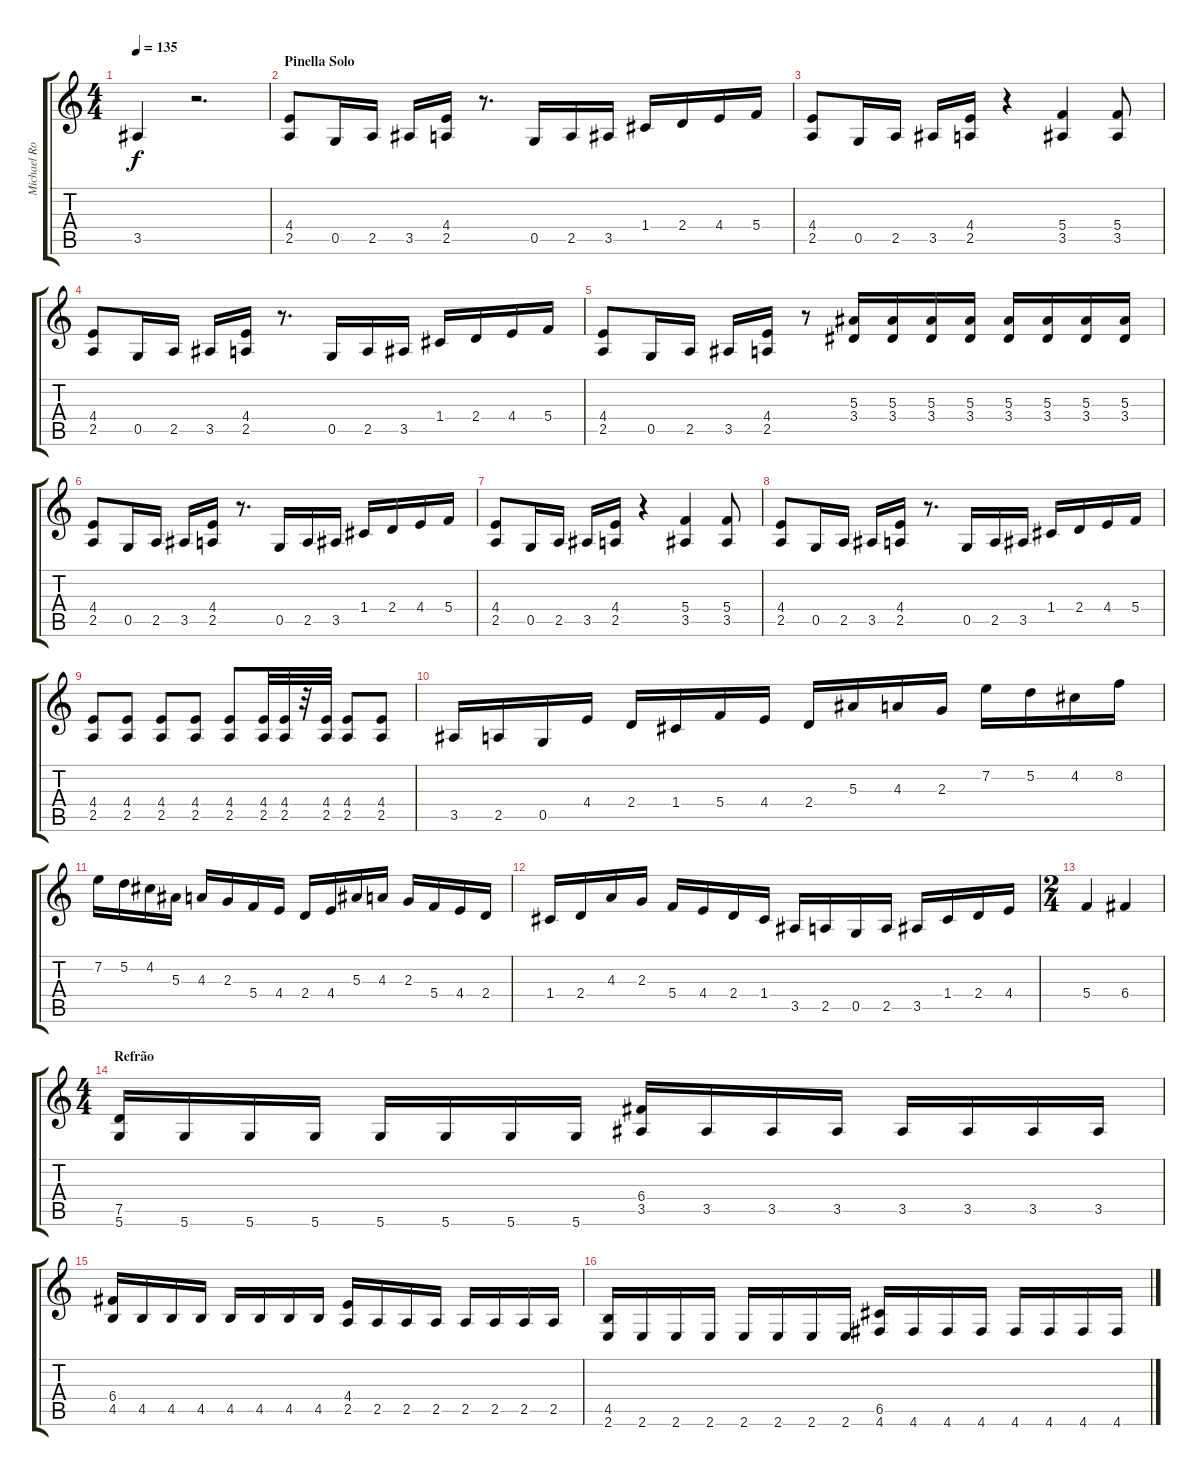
\track ("Michael Romeo Lead" "Michael Ro") {instrument distortionguitar}
\staff {score tabs}
\tuning (D4 A3 F3 C3 G2 D2) {hide}
\ts (4 4)
\tempo 135
\clef g2
\ks c
3.5.4{dy f} r.2{d} |
\section ("" "Pinella Solo")
(4.4 2.5).8 0.5.16 2.5.16 3.5.16 (4.4 2.5).16 r.8{d} 0.5.16 2.5.16 3.5.16 1.4.16 2.4.16 4.4.16 5.4.16 |
(4.4 2.5).8 0.5.16 2.5.16 3.5.16 (4.4 2.5).16 r.4 (5.4 3.5).4 (5.4 3.5).8 |
(4.4 2.5).8 0.5.16 2.5.16 3.5.16 (4.4 2.5).16 r.8{d} 0.5.16 2.5.16 3.5.16 1.4.16 2.4.16 4.4.16 5.4.16 |
(4.4 2.5).8 0.5.16 2.5.16 3.5.16 (4.4 2.5).16 r.8 (5.3 3.4).16 (5.3 3.4).16 (5.3 3.4).16 (5.3 3.4).16 (5.3 3.4).16 (5.3 3.4).16 (5.3 3.4).16 (5.3 3.4).16 |
(4.4 2.5).8 0.5.16 2.5.16 3.5.16 (4.4 2.5).16 r.8{d} 0.5.16 2.5.16 3.5.16 1.4.16 2.4.16 4.4.16 5.4.16 |
(4.4 2.5).8 0.5.16 2.5.16 3.5.16 (4.4 2.5).16 r.4 (5.4 3.5).4 (5.4 3.5).8 |
(4.4 2.5).8 0.5.16 2.5.16 3.5.16 (4.4 2.5).16 r.8{d} 0.5.16 2.5.16 3.5.16 1.4.16 2.4.16 4.4.16 5.4.16 |
(4.4 2.5).8 (4.4 2.5).8 (4.4 2.5).8 (4.4 2.5).8 (4.4 2.5).8 (4.4 2.5).32 (4.4 2.5).32 r.32 (4.4 2.5).32 (4.4 2.5).8 (4.4 2.5).8 |
3.5.16 2.5.16 0.5.16 4.4.16 2.4.16 1.4.16 5.4.16 4.4.16 2.4.16 5.3.16 4.3.16 2.3.16 7.2.16 5.2.16 4.2.16 8.2.16 |
7.2.16 5.2.16 4.2.16 5.3.16 4.3.16 2.3.16 5.4.16 4.4.16 2.4.16 4.4.16 5.3.16 4.3.16 2.3.16 5.4.16 4.4.16 2.4.16 |
1.4.16 2.4.16 4.3.16 2.3.16 5.4.16 4.4.16 2.4.16 1.4.16 3.5.16 2.5.16 0.5.16 2.5.16 3.5.16 1.4.16 2.4.16 4.4.16 |
\ts (2 4)
5.4.4 6.4.4 |
\ts (4 4)
\section ("" "Refrão")
(7.5 5.6).16 5.6.16 5.6.16 5.6.16 5.6.16 5.6.16 5.6.16 5.6.16 (6.4 3.5).16 3.5.16 3.5.16 3.5.16 3.5.16 3.5.16 3.5.16 3.5.16 |
(6.4 4.5).16 4.5.16 4.5.16 4.5.16 4.5.16 4.5.16 4.5.16 4.5.16 (4.4 2.5).16 2.5.16 2.5.16 2.5.16 2.5.16 2.5.16 2.5.16 2.5.16 |
(4.5 2.6).16 2.6.16 2.6.16 2.6.16 2.6.16 2.6.16 2.6.16 2.6.16 (6.5 4.6).16 4.6.16 4.6.16 4.6.16 4.6.16 4.6.16 4.6.16 4.6.16
